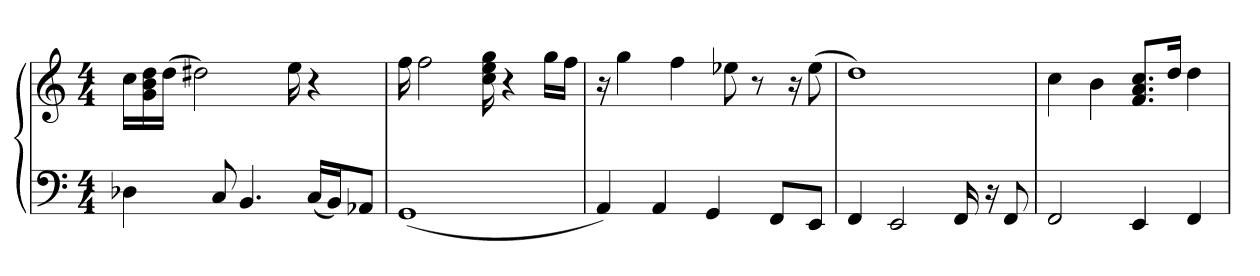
**kern	**kern
*part1	*part1
*staff2	*staff1
*clefF4	*clefG2
*k[]	*k[]
*M4/4	*M4/4
=1	=1
4D-X	16cc\LL
.	16g\ 16b\ 16dd\
.	(16dd\JJ
.	2dd#X)
8C	.
4.BB	.
.	16ee
(16C/LL	4r
16BB/J)	.
8AA-X/J	.
=2	=2
(1GG	16ff
.	2ff
.	16cc 16ee 16gg
.	4r
.	16gg\LL
.	16ff\JJ
=3	=3
4AA)	16r
.	4gg
4AA	.
.	4ff
4GG	.
.	8ee-X
.	8r
8FF/L	.
.	16r
8EE/J	(8ee-
=4	=4
4FF	1dd)
2EE	.
16FF	.
16r	.
8FF	.
=5	=5
2FF	4cc
.	4b
4EE	8.f/ 8.a/ 8.cc/L
.	16dd/Jk
4FF	4dd
=	=
*-	*-
